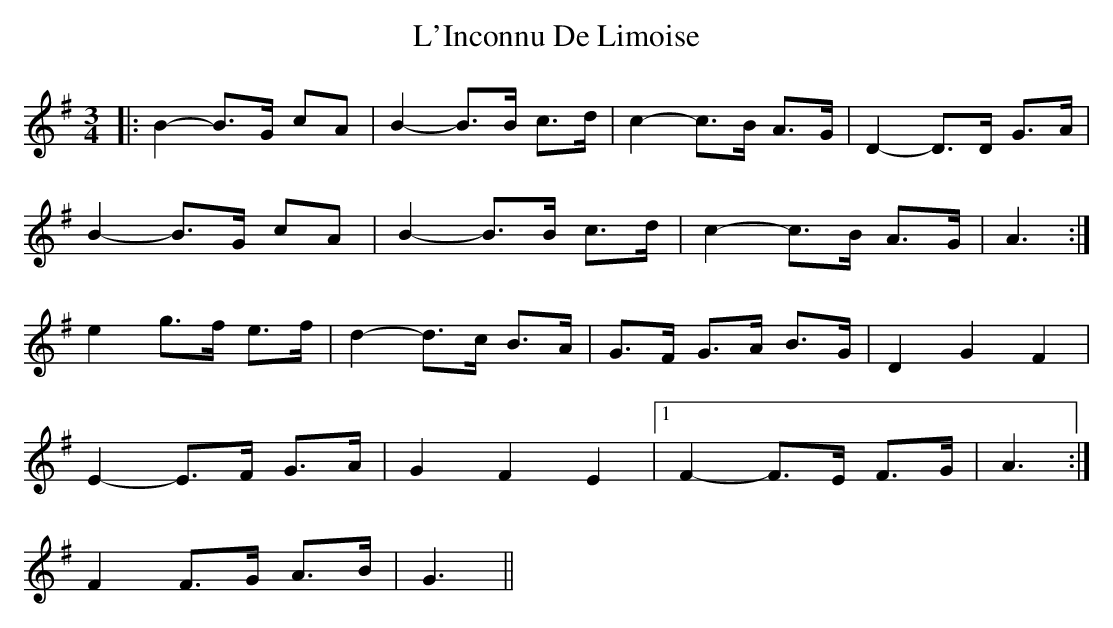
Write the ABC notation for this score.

X:1
T: L'Inconnu De Limoise
M: 3/4
L: 1/8
K: Gmaj
|:B2- B>G cA|B2- B>B c>d|c2- c>B A>G|D2- D>D G>A|
B2- B>G cA|B2- B>B c>d|c2- c>B A>G|A3:|
e2 g>f e>f|d2- d>c B>A|G>F G>A B>G|D2 G2 F2|
E2- E>F G>A|G2 F2 E2|1 F2- F>E F>G|A3:|
2 F2 F>G A>B|G3||
